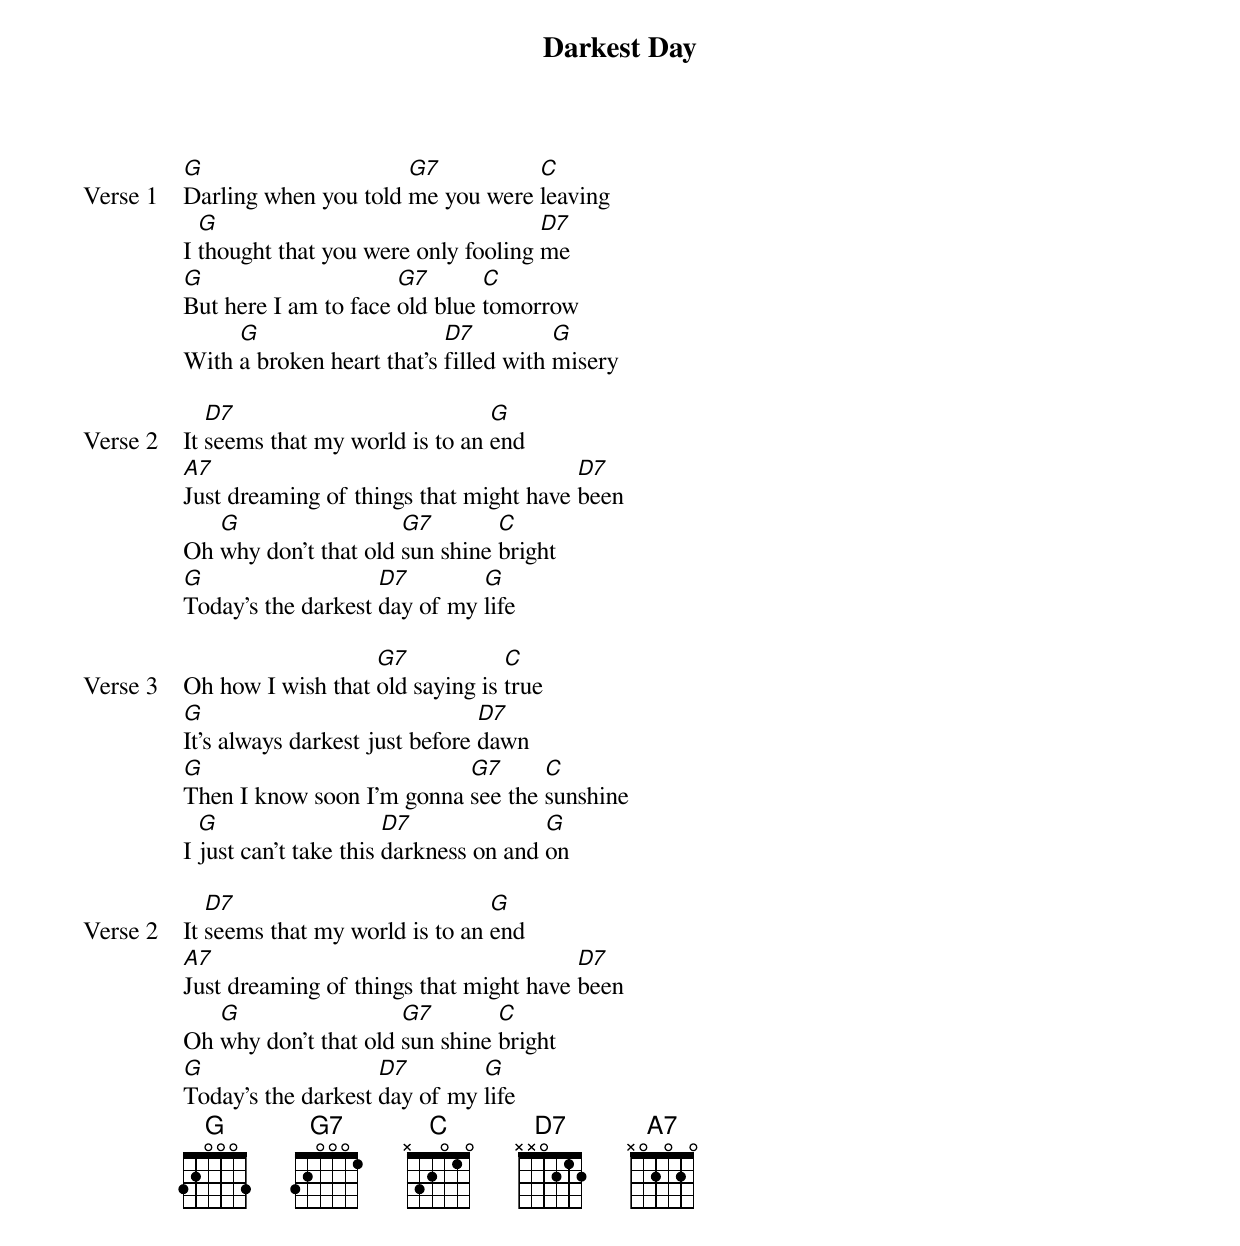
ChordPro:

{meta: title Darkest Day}
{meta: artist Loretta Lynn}
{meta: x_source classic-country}
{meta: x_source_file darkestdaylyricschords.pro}
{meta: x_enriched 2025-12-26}

{start_of_verse: Verse 1}
[G]Darling when you told [G7]me you were [C]leaving
I [G]thought that you were only fooling [D7]me
[G]But here I am to face [G7]old blue [C]tomorrow
With [G]a broken heart that's [D7]filled with [G]misery
{end_of_verse}

{start_of_verse: Verse 2}
It [D7]seems that my world is to an [G]end
[A7]Just dreaming of things that might have [D7]been
Oh [G]why don't that old [G7]sun shine [C]bright
[G]Today's the darkest [D7]day of my [G]life
{end_of_verse}

{start_of_verse: Verse 3}
Oh how I wish that [G7]old saying is [C]true
[G]It's always darkest just before [D7]dawn
[G]Then I know soon I'm gonna [G7]see the [C]sunshine
I [G]just can't take this [D7]darkness on and [G]on
{end_of_verse}

{start_of_verse: Verse 2}
It [D7]seems that my world is to an [G]end
[A7]Just dreaming of things that might have [D7]been
Oh [G]why don't that old [G7]sun shine [C]bright
[G]Today's the darkest [D7]day of my [G]life
{end_of_verse}
